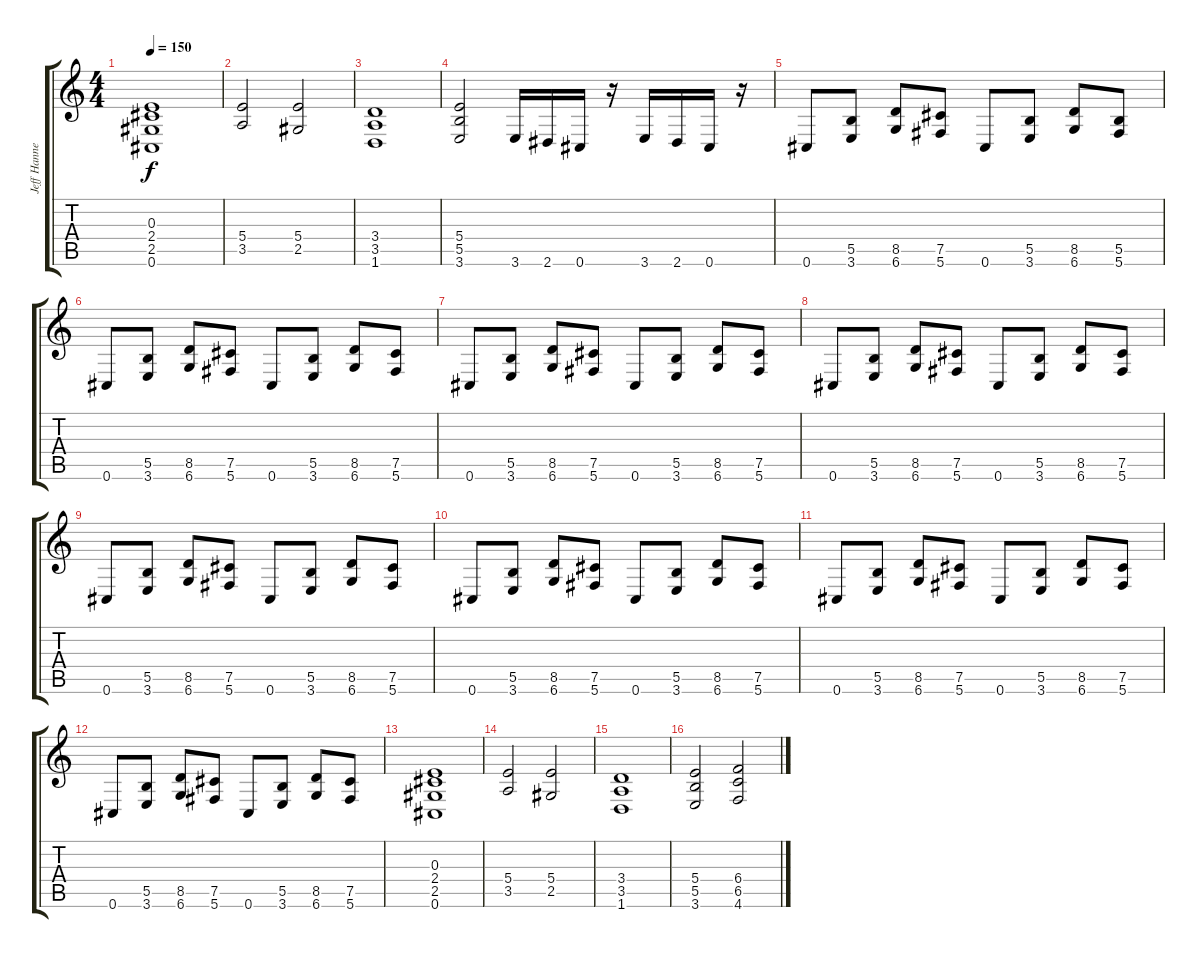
\track ("Jeff Hannemann" "Jeff Hanne") {instrument distortionguitar}
\staff {score tabs}
\tuning (Db4 Ab3 E3 B2 Gb2 Db2) {hide}
\ts (4 4)
\tempo 150
\clef g2
\ks c
(0.3 2.4 2.5 0.6).1{dy f} |
(5.4 3.5).2 (5.4 2.5).2 |
(3.4 3.5 1.6).1 |
(5.4 5.5 3.6).2 3.6.16 2.6.16 0.6.16 r.16 3.6.16 2.6.16 0.6.16 r.16 |
0.6.8 (5.5 3.6).8 (8.5 6.6).8 (7.5 5.6).8 0.6.8 (5.5 3.6).8 (8.5 6.6).8 (5.5 5.6).8 |
0.6.8 (5.5 3.6).8 (8.5 6.6).8 (7.5 5.6).8 0.6.8 (5.5 3.6).8 (8.5 6.6).8 (7.5 5.6).8 |
0.6.8 (5.5 3.6).8 (8.5 6.6).8 (7.5 5.6).8 0.6.8 (5.5 3.6).8 (8.5 6.6).8 (7.5 5.6).8 |
0.6.8 (5.5 3.6).8 (8.5 6.6).8 (7.5 5.6).8 0.6.8 (5.5 3.6).8 (8.5 6.6).8 (7.5 5.6).8 |
0.6.8 (5.5 3.6).8 (8.5 6.6).8 (7.5 5.6).8 0.6.8 (5.5 3.6).8 (8.5 6.6).8 (7.5 5.6).8 |
0.6.8 (5.5 3.6).8 (8.5 6.6).8 (7.5 5.6).8 0.6.8 (5.5 3.6).8 (8.5 6.6).8 (7.5 5.6).8 |
0.6.8 (5.5 3.6).8 (8.5 6.6).8 (7.5 5.6).8 0.6.8 (5.5 3.6).8 (8.5 6.6).8 (7.5 5.6).8 |
0.6.8 (5.5 3.6).8 (8.5 6.6).8 (7.5 5.6).8 0.6.8 (5.5 3.6).8 (8.5 6.6).8 (7.5 5.6).8 |
(0.3 2.4 2.5 0.6).1 |
(5.4 3.5).2 (5.4 2.5).2 |
(3.4 3.5 1.6).1 |
(5.4 5.5 3.6).2 (6.4 6.5 4.6).2
